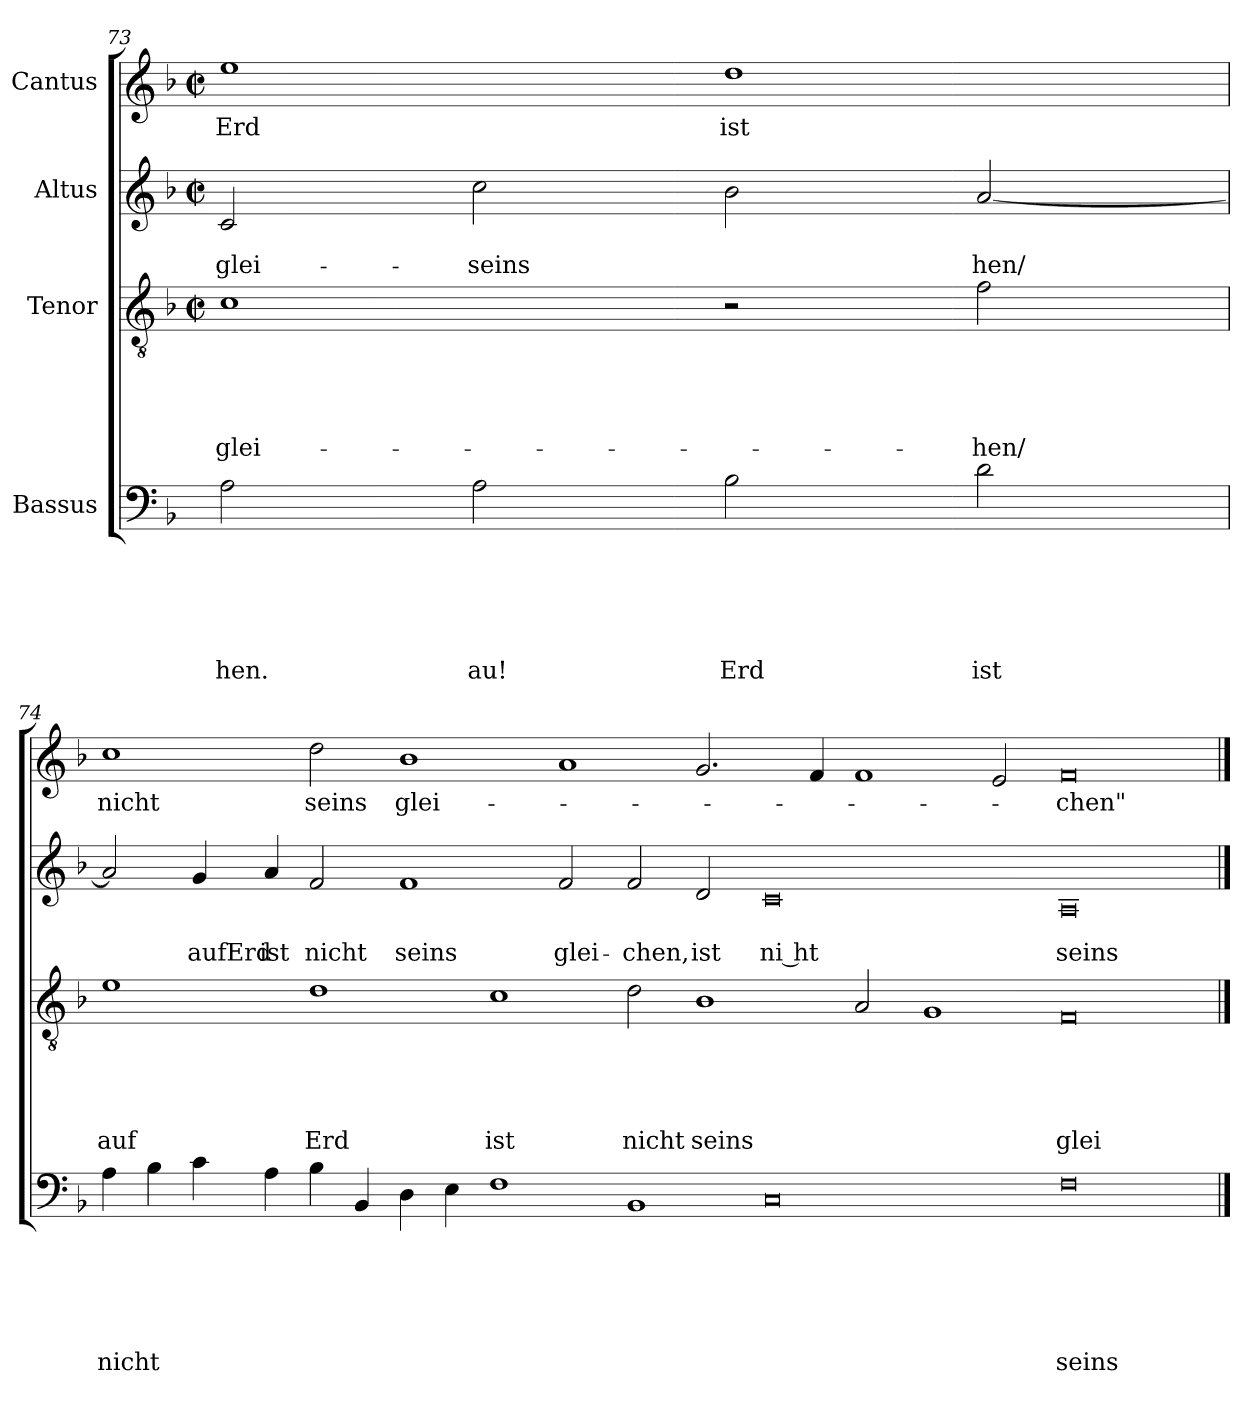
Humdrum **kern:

**kern	**text	**text	**text	**text	**text	**text	**kern	**text	**text	**text	**text	**text	**kern	**text	**text	**kern	**text
*part4	*part4	*part4	*part4	*part4	*part4	*part4	*part3	*part3	*part3	*part3	*part3	*part3	*part2	*part2	*part2	*part1	*part1
*staff4	*staff4	*staff4	*staff4	*staff4	*staff4	*staff4	*staff3	*staff3	*staff3	*staff3	*staff3	*staff3	*staff2	*staff2	*staff2	*staff1	*staff1
*I"Bassus	*	*	*	*	*	*	*I"Tenor	*	*	*	*	*	*I"Altus	*	*	*I"Cantus	*
*clefF4	*	*	*	*	*	*	*clefGv2	*	*	*	*	*	*clefG2	*	*	*clefG2	*
*k[b-]	*	*	*	*	*	*	*k[b-]	*	*	*	*	*	*k[b-]	*	*	*k[b-]	*
*F:	*	*	*	*	*	*	*F:	*	*	*	*	*	*F:	*	*	*F:	*
*	*	*	*	*	*	*	*M2/2	*	*	*	*	*	*M2/2	*	*	*M2/2	*
*	*	*	*	*	*	*	*met(c|)	*	*	*	*	*	*met(c|)	*	*	*met(c|)	*
=73	=73	=73	=73	=73	=73	=73	=73	=73	=73	=73	=73	=73	=73	=73	=73	=73	=73
!	!	!	!	!	!	!LO:LY:b	!	!	!	!	!	!LO:LY:b	!	!	!LO:LY:b	!	!LO:LY:b
2A\	.	.	.	.	.	-hen.	1c	.	.	.	.	glei-	2c/	.	glei-	1ee	Erd
!	!	!	!	!	!	!LO:LY:b	!	!	!	!	!	!	!	!	!LO:LY:b	!	!
2A\	.	.	.	.	.	au!	.	.	.	.	.	.	2cc\	.	-seins	.	.
!	!	!	!	!	!	!LO:LY:b	!	!	!	!	!	!	!	!	!	!	!LO:LY:b
2B-\	.	.	.	.	.	Erd	2r	.	.	.	.	.	2b-\	.	.	1dd	ist
!	!	!	!	!	!	!LO:LY:b	!	!	!	!	!	!LO:LY:b	!	!	!LO:LY:b	!	!
2d\	.	.	.	.	.	ist	2f\	.	.	.	.	-hen/	[>2a/	.	hen/	.	.
!!LO:PB:g=z
=74	=74	=74	=74	=74	=74	=74	=74	=74	=74	=74	=74	=74	=74	=74	=74	=74	=74
!	!	!	!	!	!	!LO:LY:b	!	!	!	!	!	!LO:LY:b	!	!	!	!	!LO:LY:b
4A\	.	.	.	.	.	nicht	1e	.	.	.	.	auf	2a/]	.	.	1cc	nicht
4B-\	.	.	.	.	.	.	.	.	.	.	.	.	.	.	.	.	.
!	!	!	!	!	!	!	!	!	!	!	!	!	!	!	!LO:LY:b	!	!
4c\	.	.	.	.	.	.	.	.	.	.	.	.	4g/	.	aufErd	.	.
!	!	!	!	!	!	!	!	!	!	!	!	!	!	!	!LO:LY:b	!	!
4A\	.	.	.	.	.	.	.	.	.	.	.	.	4a/	.	ist	.	.
!	!	!	!	!	!	!	!	!	!	!	!	!LO:LY:b	!	!	!LO:LY:b	!	!LO:LY:b
4B-\	.	.	.	.	.	.	1d	.	.	.	.	Erd	2f/	.	nicht	2dd\	seins
4BB-/	.	.	.	.	.	.	.	.	.	.	.	.	.	.	.	.	.
!	!	!	!	!	!	!	!	!	!	!	!	!	!	!	!LO:LY:b	!	!LO:LY:b
4D\	.	.	.	.	.	.	.	.	.	.	.	.	1f	.	seins	1b-	glei-
4E\	.	.	.	.	.	.	.	.	.	.	.	.	.	.	.	.	.
!	!	!	!	!	!	!	!	!	!	!	!	!LO:LY:b	!	!	!	!	!
1F	.	.	.	.	.	.	1c	.	.	.	.	ist	.	.	.	.	.
!	!	!	!	!	!	!	!	!	!	!	!	!	!	!	!LO:LY:b	!	!
.	.	.	.	.	.	.	.	.	.	.	.	.	2f/	.	glei-	1a	.
!	!	!	!	!	!	!	!	!	!	!	!	!LO:LY:b	!	!	!LO:LY:b:rj	!	!
1BB-	.	.	.	.	.	.	2d\	.	.	.	.	nicht	2f/	.	-chen,	.	.
!	!	!	!	!	!	!	!	!	!	!	!	!LO:LY:b	!	!	!LO:LY:b	!	!
.	.	.	.	.	.	.	1B-	.	.	.	.	seins	2d/	.	ist	2.g/	.
!	!	!	!	!	!	!	!	!	!	!	!	!	!	!	!LO:LY:b	!	!
0C	.	.	.	.	.	.	.	.	.	.	.	.	0c	.	ni ht	.	.
.	.	.	.	.	.	.	.	.	.	.	.	.	.	.	.	4f/	.
.	.	.	.	.	.	.	2A/	.	.	.	.	.	.	.	.	1f	.
.	.	.	.	.	.	.	1G	.	.	.	.	.	.	.	.	.	.
.	.	.	.	.	.	.	.	.	.	.	.	.	.	.	.	2e/	.
!	!	!	!	!	!	!LO:LY:b	!	!	!	!	!	!LO:LY:b	!	!	!LO:LY:b	!	!LO:LY:b
0F	.	.	.	.	.	seins	0F	.	.	.	.	glei-	0A	.	seins	0f	-chen"
==	==	==	==	==	==	==	==	==	==	==	==	==	==	==	==	==	==
*-	*-	*-	*-	*-	*-	*-	*-	*-	*-	*-	*-	*-	*-	*-	*-	*-	*-
